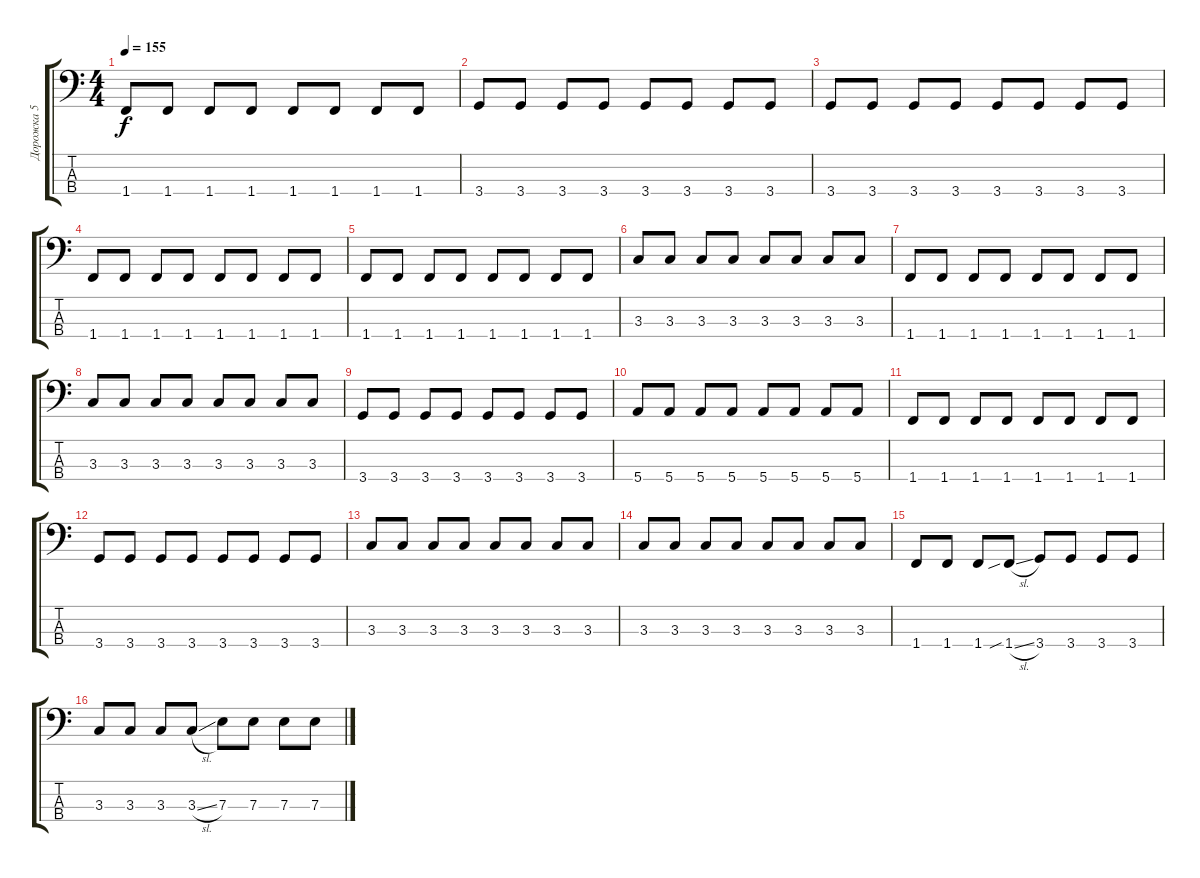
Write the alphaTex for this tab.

\track ("Дорожка 5" "Дорожка 5") {solo instrument electricbassfinger}
\staff {score tabs}
\tuning (G2 D2 A1 E1) {hide}
\ts (4 4)
\tempo 155
\clef f4
\ks c
1.4.8{dy f} 1.4.8 1.4.8 1.4.8 1.4.8 1.4.8 1.4.8 1.4.8 |
3.4.8 3.4.8 3.4.8 3.4.8 3.4.8 3.4.8 3.4.8 3.4.8 |
3.4.8 3.4.8 3.4.8 3.4.8 3.4.8 3.4.8 3.4.8 3.4.8 |
1.4.8 1.4.8 1.4.8 1.4.8 1.4.8 1.4.8 1.4.8 1.4.8 |
1.4.8 1.4.8 1.4.8 1.4.8 1.4.8 1.4.8 1.4.8 1.4.8 |
3.3.8 3.3.8 3.3.8 3.3.8 3.3.8 3.3.8 3.3.8 3.3.8 |
1.4.8 1.4.8 1.4.8 1.4.8 1.4.8 1.4.8 1.4.8 1.4.8 |
3.3.8 3.3.8 3.3.8 3.3.8 3.3.8 3.3.8 3.3.8 3.3.8 |
3.4.8 3.4.8 3.4.8 3.4.8 3.4.8 3.4.8 3.4.8 3.4.8 |
5.4.8 5.4.8 5.4.8 5.4.8 5.4.8 5.4.8 5.4.8 5.4.8 |
1.4.8 1.4.8 1.4.8 1.4.8 1.4.8 1.4.8 1.4.8 1.4.8 |
3.4.8 3.4.8 3.4.8 3.4.8 3.4.8 3.4.8 3.4.8 3.4.8 |
3.3.8 3.3.8 3.3.8 3.3.8 3.3.8 3.3.8 3.3.8 3.3.8 |
3.3.8 3.3.8 3.3.8 3.3.8 3.3.8 3.3.8 3.3.8 3.3.8 |
1.4.8 1.4.8 1.4.8 1.4{sib sl}.8 3.4.8 3.4.8 3.4.8 3.4.8 |
3.3.8 3.3.8 3.3.8 3.3{sl}.8 7.3.8 7.3.8 7.3.8 7.3.8
